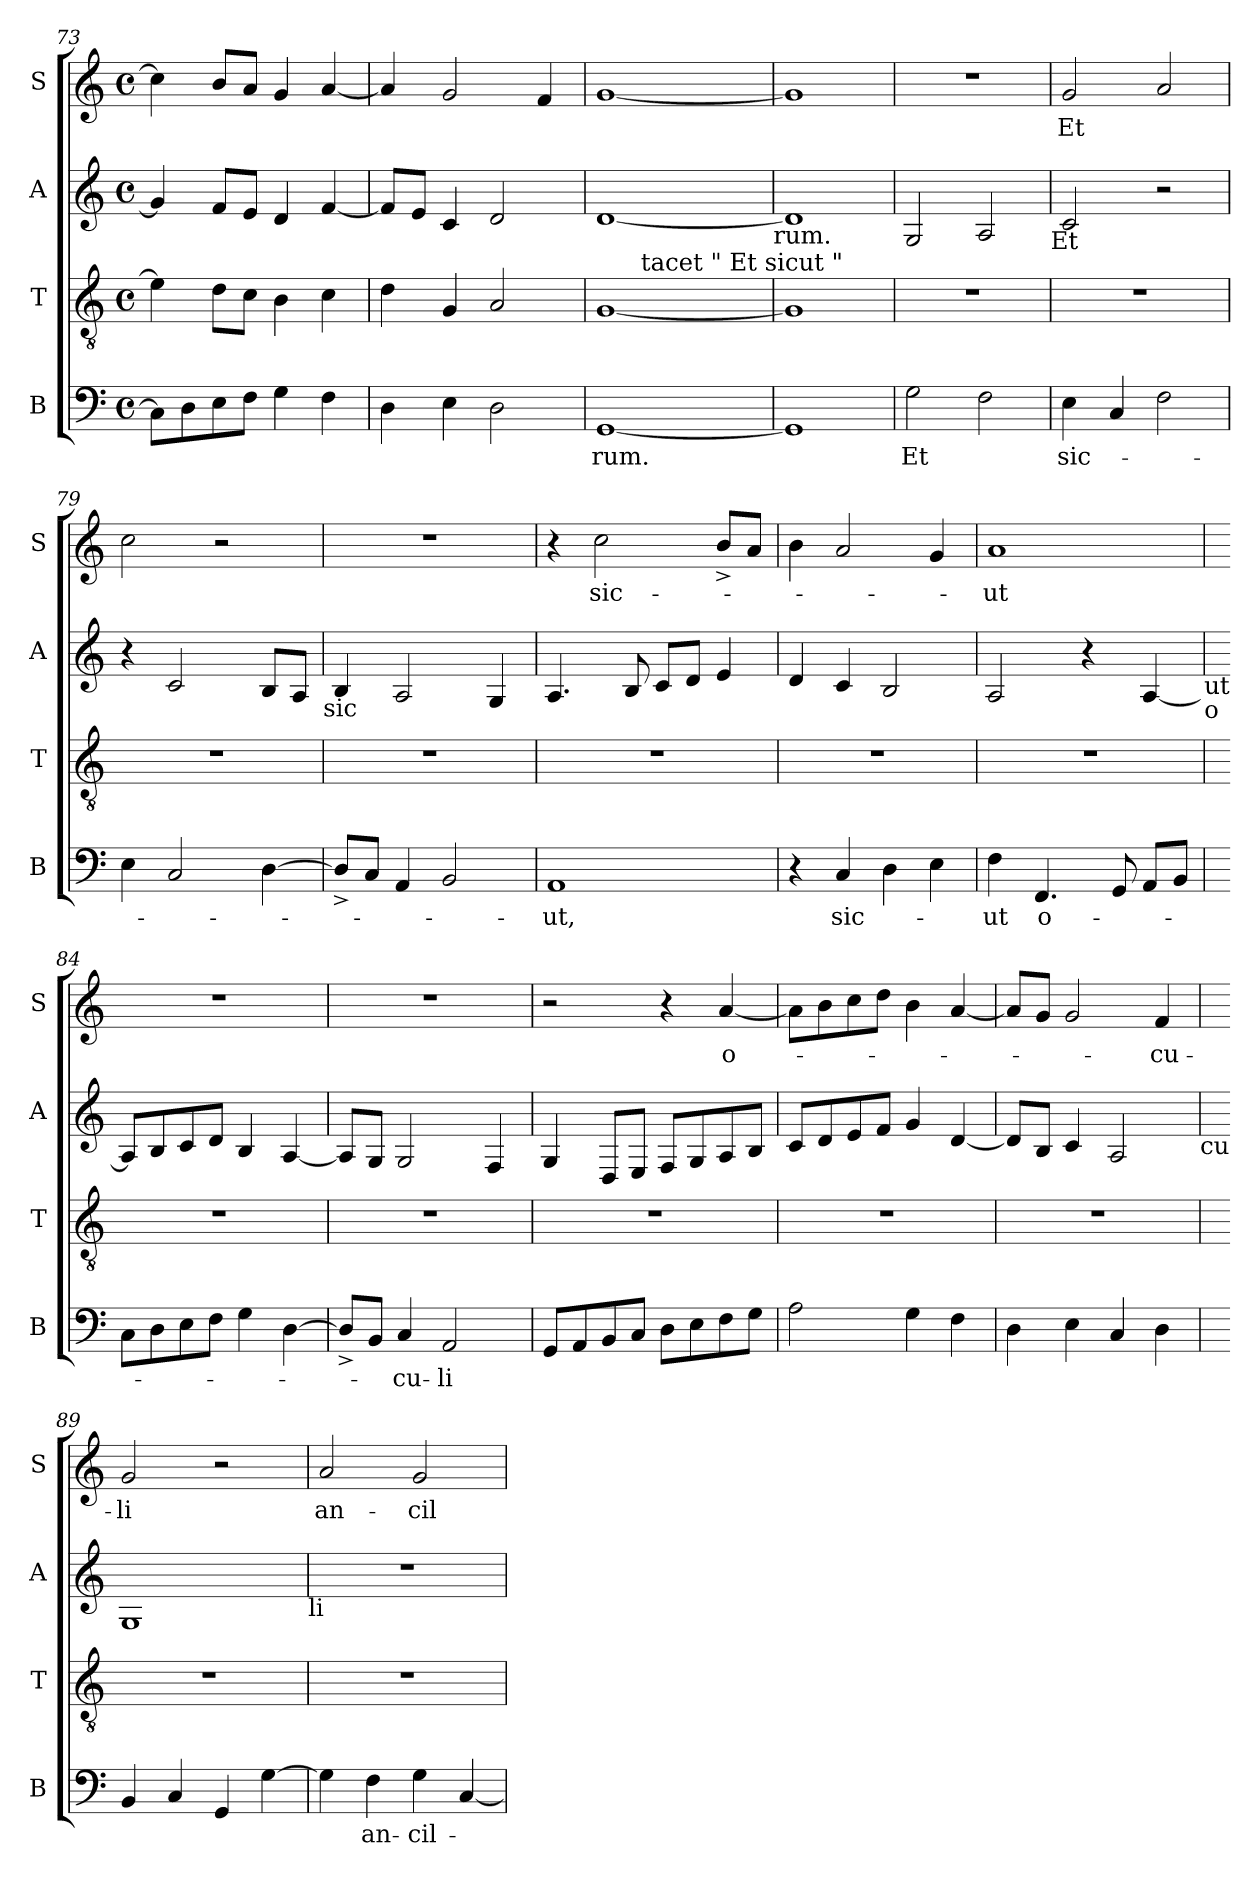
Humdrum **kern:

**kern	**text	**kern	**kern	**kern	**text
*part4	*part4	*part3	*part2	*part1	*part1
*staff4	*staff4	*staff3	*staff2	*staff1	*staff1
*I"B	*	*I"T	*I"A	*I"S	*
*I'B	*	*I'T	*I'A	*I'S	*
*clefF4	*	*clefGv2	*clefG2	*clefG2	*
*k[]	*	*k[]	*k[]	*k[]	*
*C:	*	*C:	*C:	*C:	*
*M4/4	*	*M4/4	*M4/4	*M4/4	*
*met(c)	*	*met(c)	*met(c)	*met(c)	*
=73	=73	=73	=73	=73	=73
8C\L]	.	4e\]	4g/]	4cc\]	.
8D\	.	.	.	.	.
8E\	.	8d\L	8f/L	8b/L	.
8F\J	.	8c\J	8e/J	8a/J	.
4G\	.	4B\	4d/	4g/	.
4F\	.	4c\	[<4f/	[<4a/	.
=74	=74	=74	=74	=74	=74
4D\	.	4d\	8f/L]	4a/]	.
.	.	.	8e/J	.	.
4E\	.	4G/	4c/	2g/	.
2D\	.	2A/	2d/	.	.
.	.	.	.	4f/	.
=75	=75	=75	=75	=75	=75
!	!LO:LY:b	!	!	!	!
*	*	*^	*	*	*
[<1GG	-rum.	[<1G	8..ryy	[<1d	[<1g	.
!	!	!	!LO:TX:a:t=tacet " Et sicut "	!	!	!
.	.	.	2ryy	.	.	.
.	.	.	4ryy	.	.	.
.	.	.	32ryy	.	.	.
!	!	!	!	!LO:TX:b:t=rum.	!	!
*	*	*v	*v	*	*	*
=76	=76	=76	=76	=76	=76
1GG]	.	1G]	1d]	1g]	.
!!LO:LB:g=z
=77	=77	=77	=77	=77	=77
!	!LO:LY:b	!	!	!	!
2G\	Et	1r	2G/	1r	.
2F\	.	.	2A/	.	.
!	!	!	!LO:TX:b:t=Et	!	!
=78	=78	=78	=78	=78	=78
!	!LO:LY:b	!	!	!	!LO:LY:b
4E\	sic-	1r	2c/	2g/	Et
4C/	.	.	.	.	.
2F\	.	.	2r	2a/	.
=79	=79	=79	=79	=79	=79
4E\	.	1r	4r	2cc\	.
2C/	.	.	2c/	.	.
.	.	.	.	2r	.
[>4D\	.	.	8B/L	.	.
.	.	.	8A/J	.	.
!	!	!	!LO:TX:b:t=sic	!	!
=80	=80	=80	=80	=80	=80
8D^</L]	.	1r	4B/	1r	.
8C/J	.	.	.	.	.
4AA/	.	.	2A/	.	.
2BB/	.	.	.	.	.
.	.	.	4G/	.	.
=81	=81	=81	=81	=81	=81
!	!LO:LY:b	!	!	!	!
1AA	-ut,	1r	4.A/	4r	.
!	!	!	!	!	!LO:LY:b
.	.	.	.	2cc\	sic-
.	.	.	8B/	.	.
.	.	.	8c/L	.	.
.	.	.	8d/J	.	.
.	.	.	4e/	8b^</L	.
.	.	.	.	8a/J	.
=82	=82	=82	=82	=82	=82
4r	.	1r	4d/	4b\	.
!	!LO:LY:b	!	!	!	!
4C/	sic-	.	4c/	2a/	.
4D\	.	.	2B/	.	.
4E\	.	.	.	4g</	.
!!LO:LB:g=z
=83	=83	=83	=83	=83	=83
!	!LO:LY:b	!	!	!	!LO:LY:b
4F\	-ut	1r	2A/	1a	-ut
!	!LO:LY:b	!	!	!	!
4.FF/	o-	.	.	.	.
.	.	.	4r	.	.
8GG/	.	.	.	.	.
8AA/L	.	.	[<4A/	.	.
8BB/J	.	.	.	.	.
!	!	!	!LO:TX:b:t=ut	!	!
!	!	!	!LO:TX:b:t=o	!	!
=84	=84	=84	=84	=84	=84
8C\L	.	1r	8A/L]	1r	.
8D\	.	.	8B/	.	.
8E\	.	.	8c/	.	.
8F\J	.	.	8d/J	.	.
4G\	.	.	4B/	.	.
[>4D\	.	.	[<4A/	.	.
=85	=85	=85	=85	=85	=85
8D^</L]	.	1r	8A/L]	1r	.
8BB/J	.	.	8G/J	.	.
!	!LO:LY:b	!	!	!	!
4C/	-cu-	.	2G/	.	.
!	!LO:LY:b:rj	!	!	!	!
2AA/	-li	.	.	.	.
.	.	.	4F/	.	.
=86	=86	=86	=86	=86	=86
8GG/L	.	1r	4G/	2r	.
8AA/	.	.	.	.	.
8BB/	.	.	8D/L	.	.
8C/J	.	.	8E/J	.	.
8D\L	.	.	8F/L	4r	.
8E\	.	.	8G/	.	.
!	!	!	!	!	!LO:LY:b
8F\	.	.	8A/	[>4a/	o-
8G\J	.	.	8B/J	.	.
=87	=87	=87	=87	=87	=87
2A\	.	1r	8c/L	8a\L]	.
.	.	.	8d/	8b\	.
.	.	.	8e/	8cc\	.
.	.	.	8f/J	8dd\J	.
4G\	.	.	4g/	4b\	.
4F\	.	.	[<4d/	[<4a/	.
!!LO:PB:g=z
=88	=88	=88	=88	=88	=88
4D\	.	1r	8d/L]	8a/L]	.
.	.	.	8B/J	8g/J	.
4E\	.	.	4c/	2g/	.
4C/	.	.	2A/	.	.
!	!	!	!	!	!LO:LY:b
4D\	.	.	.	4f/	-cu-
!	!	!	!LO:TX:b:t=cu	!	!
=89	=89	=89	=89	=89	=89
!	!	!	!	!	!LO:LY:b
4BB/	.	1r	1G	2g/	-li
4C/	.	.	.	.	.
4GG/	.	.	.	2r	.
[>4G\	.	.	.	.	.
!	!	!	!LO:TX:b:t=li	!	!
=90	=90	=90	=90	=90	=90
!	!	!	!	!	!LO:LY:b
4G\]	.	1r	1r	2a/	an-
!	!LO:LY:b	!	!	!	!
4F\	an-	.	.	.	.
!	!LO:LY:b	!	!	!	!LO:LY:b
4G\	-cil-	.	.	2g/	-cil-
[<4C/	.	.	.	.	.
=	=	=	=	=	=
*-	*-	*-	*-	*-	*-
